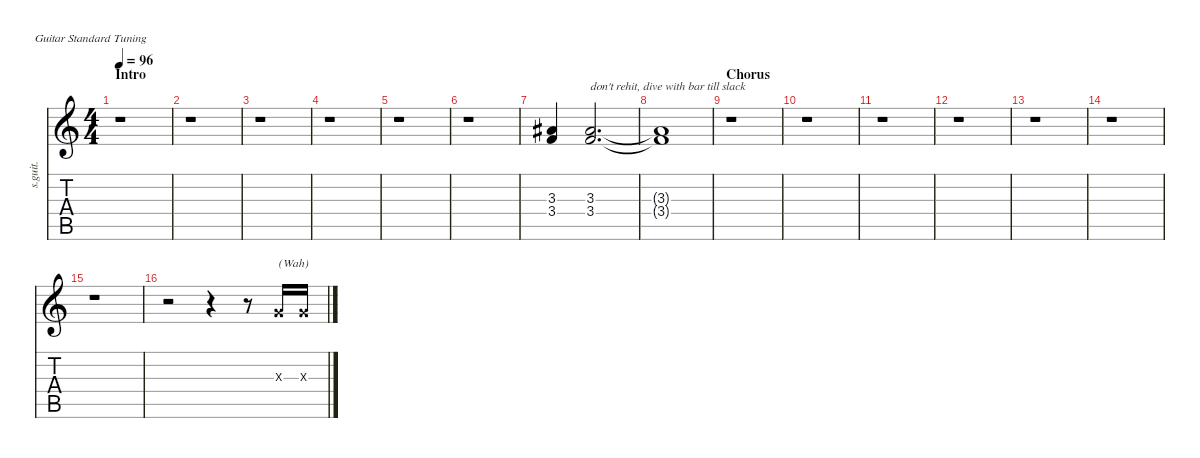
\defaultSystemsLayout 4
\hideDynamics
\bracketExtendMode nobrackets
\track ("Dave Navarro (Lead)" "s.guit.") {instrument distortionguitar}
\staff {score tabs}
\tuning (E4 B3 G3 D3 A2 E2)
\ts (4 4)
\beaming (8 2 2 2 2)
\section ("" "Intro")
\tempo 96
\clef g2
\ks c
r.1{dy f instrument distortionguitar} |
r.1 |
r.1 |
r.1 |
r.1 |
r.1 |
(3.3{acc #} 3.4).4 (3.3{acc #} 3.4).2{d txt "don't rehit, dive with bar till slack"} |
(3.3{t acc #} 3.4{t}).1 |
\section ("" "Chorus")
r.1 |
r.1 |
r.1 |
r.1 |
r.1 |
r.1 |
r.1 |
r.2 r.4 r.8 0.3{x}.16{txt "(Wah)"} 0.3{x}.16
